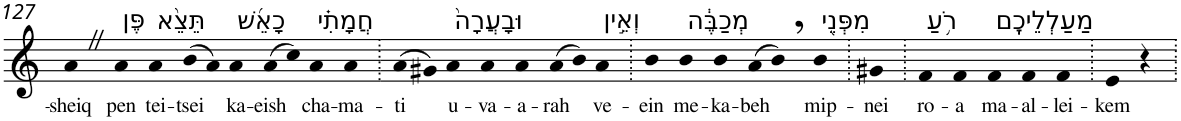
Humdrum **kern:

**kern	**text
*part1	*part1
*staff1	*staff1
*I"Piano	*
*I'Pno	*
!!LO:PB:g=z
*clefG2	*
*k[]	*
=127	=127
!	!LO:LY:b
4aZ	-sheiq
!LO:TX:a:t=פֶּן	!
!	!LO:LY:b
4a	pen
!LO:TX:a:t=תֵּצֵ֨א	!
!	!LO:LY:b
4a	tei-
!	!LO:LY:b
(>8b	-tsei
8a)	.
!LO:TX:a:t=כָאֵ֜שׁ	!
!	!LO:LY:b
4a	ka-
!	!LO:LY:b
(>8a	-eish
8cc)	.
!LO:TX:a:t=חֲמָתִ֗י	!
!	!LO:LY:b
4a	cha-
!	!LO:LY:b
4a	-ma-
=128.	=128.
!	!LO:LY:b
(>8a	-ti
8g#X)	.
!LO:TX:a:t=וּבָעֲרָה֙	!
!	!LO:LY:b
4a	u-
!	!LO:LY:b
4a	-va-
!	!LO:LY:b
4a	-a-
!	!LO:LY:b
(>8a	-rah
8b)	.
!LO:TX:a:t=וְאֵ֣ין	!
!	!LO:LY:b
4a	ve-
=129.	=129.
!	!LO:LY:b
4b	-ein
!LO:TX:a:t=מְכַבֶּ֔ה	!
!	!LO:LY:b
4b	me-
!	!LO:LY:b
4b	-ka-
!	!LO:LY:b
(>8a	-beh
8b,)	.
!LO:TX:a:t=מִפְּנֵ֖י	!
!	!LO:LY:b
4b	mip-
=130.	=130.
!	!LO:LY:b
4g#X	-nei
=131.	=131.
!LO:TX:a:t=רֹ֥עַ	!
!	!LO:LY:b
4f	ro-
!	!LO:LY:b
4f	-a
!LO:TX:a:t=מַעַלְלֵיכֶֽם	!
!	!LO:LY:b
4f	ma-
!	!LO:LY:b
4f	-al-
!	!LO:LY:b
4f	-lei-
=132.	=132.
!	!LO:LY:b
4e	-kem
4r	.
=.	=.
*-	*-
